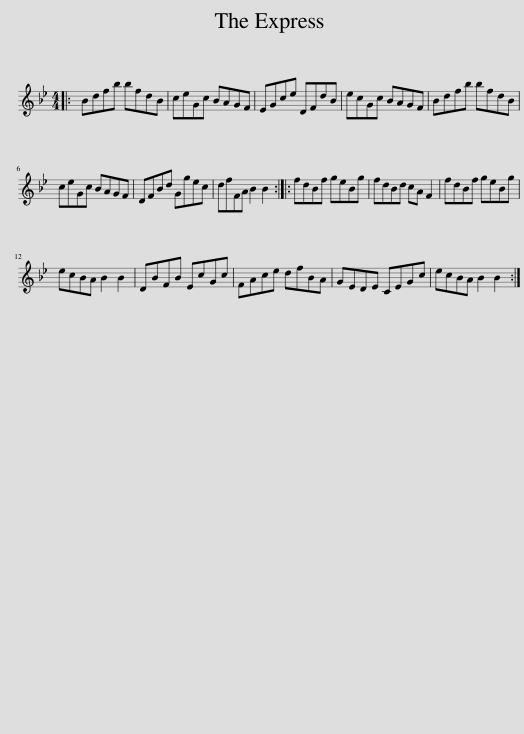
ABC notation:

X:1
L:1/8
M:4/4
I:linebreak $
K:Bb
V:1 treble
V:1
|: Bdfb bfdB | ceGc BAGF | EGce DFdB | ecGc BAGF | Bdfb bfdB |$ %5
 ceGc BAGF | DFBd Ggec | dfFA B2 B2 :: fdBf geBg | fdBd cA F2 | %10
 fdBf geBg |$ ecBA B2 B2 | DBFB EcGc | FAce dfBA | GEDE CEGc | %15
 ecBA B2 B2 :| %16
